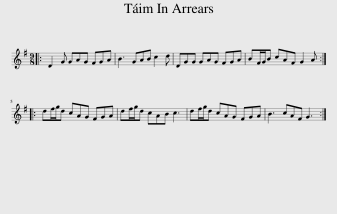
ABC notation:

X:1
L:1/8
M:9/8
I:linebreak $
K:G
V:1 treble
V:1
|: D2 G GAG FGA | B3 GAB c2 d | DGG GAG FGA | BF/G/B cAF G2 A ::$ df/g/d cAG FGA | %5
 df/g/d cAB c3 | df/g/d cAG FGA | B3 cAF G3 :| %8
